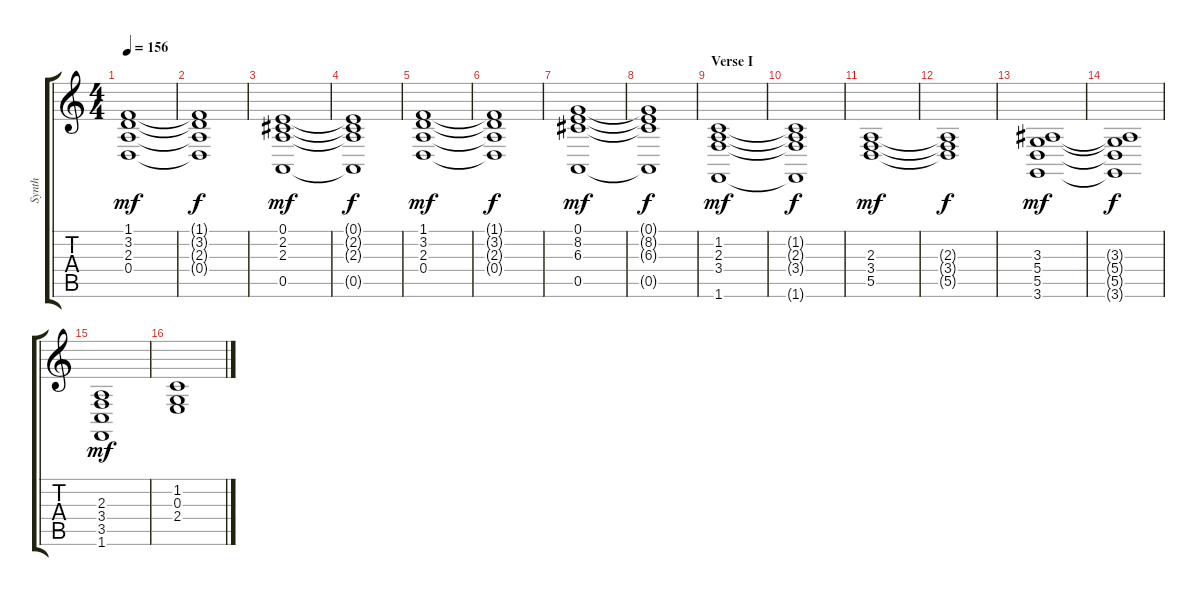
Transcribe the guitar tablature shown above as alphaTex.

\track ("Synth" "Synth") {instrument synthstrings1}
\staff {score tabs}
\tuning (E4 B3 G3 D3 A2 E2) {hide}
\ts (4 4)
\section ("" "")
\tempo 156
\clef g2
\ks c
(1.1 3.2 2.3 0.4).1{dy mf volume 12} |
(1.1{t} 3.2{t} 2.3{t} 0.4{t}).1{dy f} |
(0.1 2.2 2.3 0.5).1{dy mf} |
(0.1{t} 2.2{t} 2.3{t} 0.5{t}).1{dy f} |
(1.1 3.2 2.3 0.4).1{dy mf} |
(1.1{t} 3.2{t} 2.3{t} 0.4{t}).1{dy f} |
(0.1 8.2 6.3 0.5).1{dy mf} |
(0.1{t} 8.2{t} 6.3{t} 0.5{t}).1{dy f} |
\section ("" "Verse I")
(1.2 2.3 3.4 1.6).1{dy mf volume 13 instrument stringensemble2} |
(1.2{t} 2.3{t} 3.4{t} 1.6{t}).1{dy f} |
(2.3 3.4 5.5).1{dy mf} |
(2.3{t} 3.4{t} 5.5{t}).1{dy f} |
(3.3 5.4 5.5 3.6).1{dy mf} |
(3.3{t} 5.4{t} 5.5{t} 3.6{t}).1{dy f} |
(2.3 3.4 3.5 1.6).1{dy mf} |
(1.2 0.3 2.4).1
